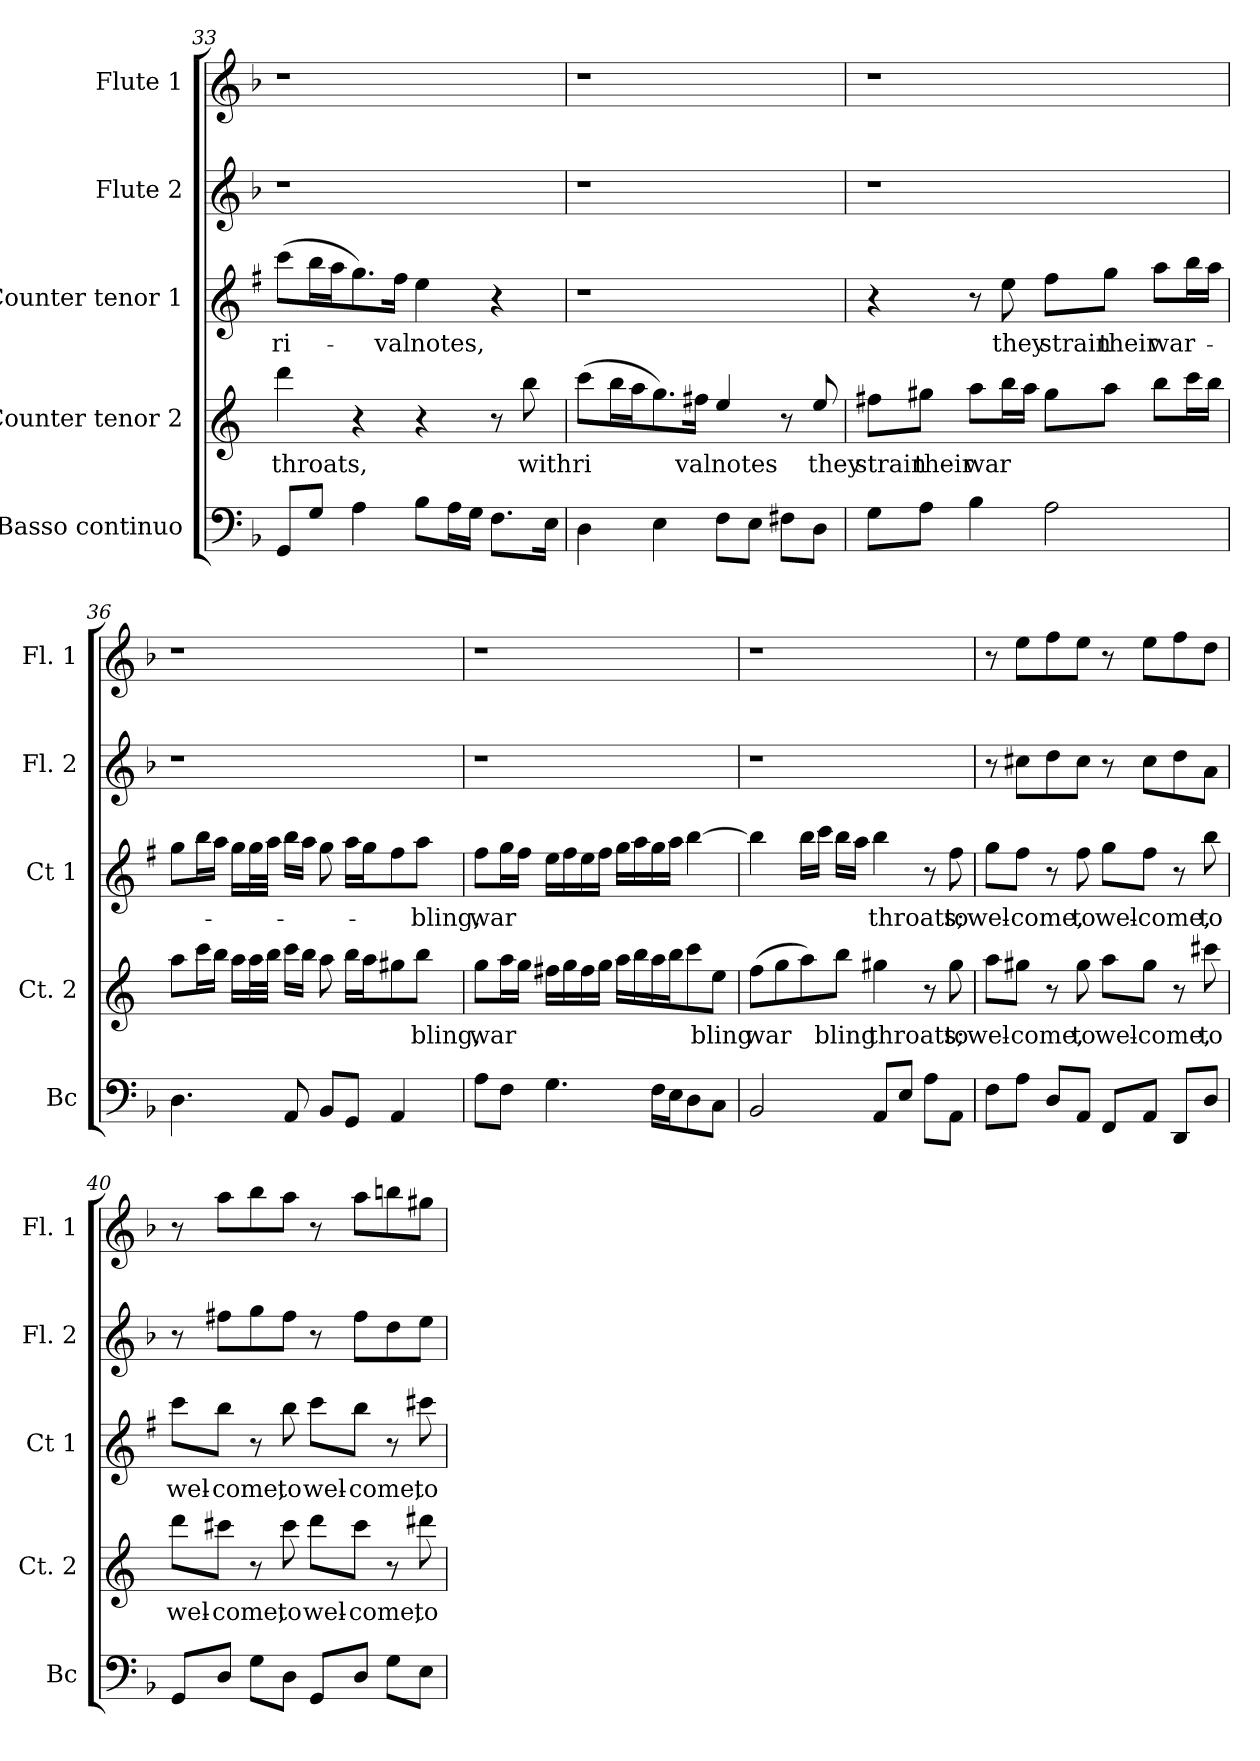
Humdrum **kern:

**kern	**kern	**text	**kern	**text	**kern	**kern
*part5	*part4	*part4	*part3	*part3	*part2	*part1
*staff5	*staff4	*staff4	*staff3	*staff3	*staff2	*staff1
*I"Basso continuo	*I"Counter tenor 2	*	*I"Counter tenor 1	*	*I"Flute 2	*I"Flute 1
*I'Bc	*I'Ct. 2	*	*I'Ct 1	*	*I'Fl. 2	*I'Fl. 1
*clefF4	*clefG2	*	*clefG2	*	*clefG2	*clefG2
*	*ITrd4c7	*	*ITrd1c2	*	*	*
*k[b-]	*k[b-]	*	*k[b-]	*	*k[b-]	*k[b-]
*F:	*F:	*	*F:	*	*F:	*F:
=33	=33	=33	=33	=33	=33	=33
!	!	!LO:LY:b	!	!LO:LY:b	!	!
8GG/L	4gg\	throats,	(>8bb-\L	ri-	1r	1r
8G/J	.	.	16aa\L	.	.	.
.	.	.	16gg\J	.	.	.
4A\	4r	.	8.ff\)	.	.	.
!	!	!	!	!LO:LY:b	!	!
.	.	.	16ee\Jk	-val	.	.
!	!	!	!	!LO:LY:b	!	!
8B-\L	4r	.	4dd\	notes,	.	.
16A\L	.	.	.	.	.	.
16G\JJ	.	.	.	.	.	.
8.F\L	8r	.	4r	.	.	.
!	!	!LO:LY:b	!	!	!	!
.	8ee\	with	.	.	.	.
16E\Jk	.	.	.	.	.	.
!!LO:LB:g=z
=34	=34	=34	=34	=34	=34	=34
!	!	!LO:LY:b	!	!	!	!
4D\	(>8ff\L	ri	1r	.	1r	1r
.	16ee\L	.	.	.	.	.
.	16dd\J	.	.	.	.	.
4E\	8.cc\)	.	.	.	.	.
!	!	!LO:LY:b	!	!	!	!
.	16bn\Jk	val	.	.	.	.
!	!	!LO:LY:b	!	!	!	!
8F\L	4a/	notes	.	.	.	.
8E\J	.	.	.	.	.	.
8F#X\L	8r	.	.	.	.	.
!	!	!LO:LY:b	!	!	!	!
8D\J	8a/	they	.	.	.	.
=35	=35	=35	=35	=35	=35	=35
!	!	!LO:LY:b	!	!	!	!
8G\L	8bn\L	strain	4r	.	1r	1r
!	!	!LO:LY:b	!	!	!	!
8A\J	8cc#X\J	their	.	.	.	.
!	!	!LO:LY:b	!	!	!	!
4B-\	8dd\L	war	8r	.	.	.
!	!	!	!	!LO:LY:b	!	!
.	16ee\L	.	8dd\	they	.	.
.	16dd\JJ	.	.	.	.	.
!	!	!	!	!LO:LY:b	!	!
2A\	8cc#\L	.	8ee\L	strain	.	.
!	!	!	!	!LO:LY:b	!	!
.	8dd\J	.	8ff\J	their	.	.
!	!	!	!	!LO:LY:b	!	!
.	8ee\L	.	8gg\L	war-	.	.
.	16ff\L	.	16aa\L	.	.	.
.	16ee\JJ	.	16gg\JJ	.	.	.
=36	=36	=36	=36	=36	=36	=36
4.D\	8dd\L	.	8ff\L	.	1r	1r
.	16ff\L	.	16aa\L	.	.	.
.	16ee\JJ	.	16gg\JJ	.	.	.
.	16dd\LL	.	16ff\LL	.	.	.
.	32dd\L	.	32ff\L	.	.	.
.	32ee\JJJ	.	32gg\JJJ	.	.	.
8AA/	16ff\LL	.	16aa\LL	.	.	.
.	16ee\JJ	.	16gg\JJ	.	.	.
8BB-/L	8dd\	.	8ff\	.	.	.
8GG/J	16ee\LL	.	16gg\LL	.	.	.
.	16dd\J	.	16ff\J	.	.	.
4AA/	8cc#X\	.	8ee\	.	.	.
!	!	!LO:LY:b	!	!LO:LY:b	!	!
.	8ee\J	bling,	8gg\J	-bling,	.	.
!!LO:PB:g=z
=37	=37	=37	=37	=37	=37	=37
!	!	!LO:LY:b	!	!LO:LY:b	!	!
8A\L	8cc\L	war	8ee\L	war	1r	1r
8F\J	16dd\L	.	16ff\L	.	.	.
.	16cc\JJ	.	16ee\JJ	.	.	.
4.G\	16bn\LL	.	16dd\LL	.	.	.
.	16cc\	.	16ee\	.	.	.
.	16b\	.	16dd\	.	.	.
.	16cc\JJ	.	16ee\JJ	.	.	.
.	16dd\LL	.	16ff\LL	.	.	.
.	16ee\	.	16gg\	.	.	.
16F\LL	16dd\	.	16ff\	.	.	.
16E\J	16ee\J	.	16gg\JJ	.	.	.
8D\	8ff\	.	[4aa\	.	.	.
!	!	!LO:LY:b	!	!	!	!
8C\J	8a\J	bling	.	.	.	.
=38	=38	=38	=38	=38	=38	=38
!	!	!LO:LY:b	!	!	!	!
2BB-/	(>8b-\L	war	4aa\]	.	1r	1r
.	8cc\	.	.	.	.	.
.	8dd\)	.	16aa\LL	.	.	.
.	.	.	16bb-\JJ	.	.	.
!	!	!LO:LY:b	!	!	!	!
.	8ee\J	bling	16aa\LL	.	.	.
.	.	.	16gg\JJ	.	.	.
!	!	!LO:LY:b	!	!LO:LY:b	!	!
8AA/L	4cc#X\	throats;	4aa\	throats;	.	.
8E/J	.	.	.	.	.	.
8A\L	8r	.	8r	.	.	.
!	!	!LO:LY:b	!	!LO:LY:b	!	!
8AA\J	8cc#\	to	8ee\	to	.	.
=39	=39	=39	=39	=39	=39	=39
!	!	!LO:LY:b	!	!LO:LY:b	!	!
8F\L	8dd\L	wel-	8ff\L	wel-	8r	8r
!	!	!LO:LY:b	!	!LO:LY:b	!	!
8A\J	8cc#X\J	-come,	8ee\J	-come,	8cc#X\L	8ee\L
8D/L	8r	.	8r	.	8dd\	8ff\
!	!	!LO:LY:b	!	!LO:LY:b	!	!
8AA/J	8cc#\	to	8ee\	to	8cc#\J	8ee\J
!	!	!LO:LY:b	!	!LO:LY:b	!	!
8FF/L	8dd\L	wel-	8ff\L	wel-	8r	8r
!	!	!LO:LY:b	!	!LO:LY:b	!	!
8AA/J	8cc#\J	-come,	8ee\J	-come,	8cc#\L	8ee\L
8DD/L	8r	.	8r	.	8dd\	8ff\
!	!	!LO:LY:b	!	!LO:LY:b	!	!
8D/J	8ff#X\	to	8aa\	to	8a\J	8dd\J
!!LO:LB:g=z
=40	=40	=40	=40	=40	=40	=40
!	!	!LO:LY:b	!	!LO:LY:b	!	!
8GG/L	8gg\L	wel-	8bb-\L	wel-	8r	8r
!	!	!LO:LY:b	!	!LO:LY:b	!	!
8D/J	8ff#X\J	-come,	8aa\J	-come,	8ff#X\L	8aa\L
8G\L	8r	.	8r	.	8gg\	8bb-\
!	!	!LO:LY:b	!	!LO:LY:b	!	!
8D\J	8ff#\	to	8aa\	to	8ff#\J	8aa\J
!	!	!LO:LY:b	!	!LO:LY:b	!	!
8GG/L	8gg\L	wel-	8bb-\L	wel-	8r	8r
!	!	!LO:LY:b	!	!LO:LY:b	!	!
8D/J	8ff#\J	-come,	8aa\J	-come,	8ff#\L	8aa\L
8G\L	8r	.	8r	.	8dd\	8bbn\
!	!	!LO:LY:b	!	!LO:LY:b	!	!
8E\J	8gg#X\	to	8bbn\	to	8ee\J	8gg#X\J
=	=	=	=	=	=	=
*-	*-	*-	*-	*-	*-	*-
